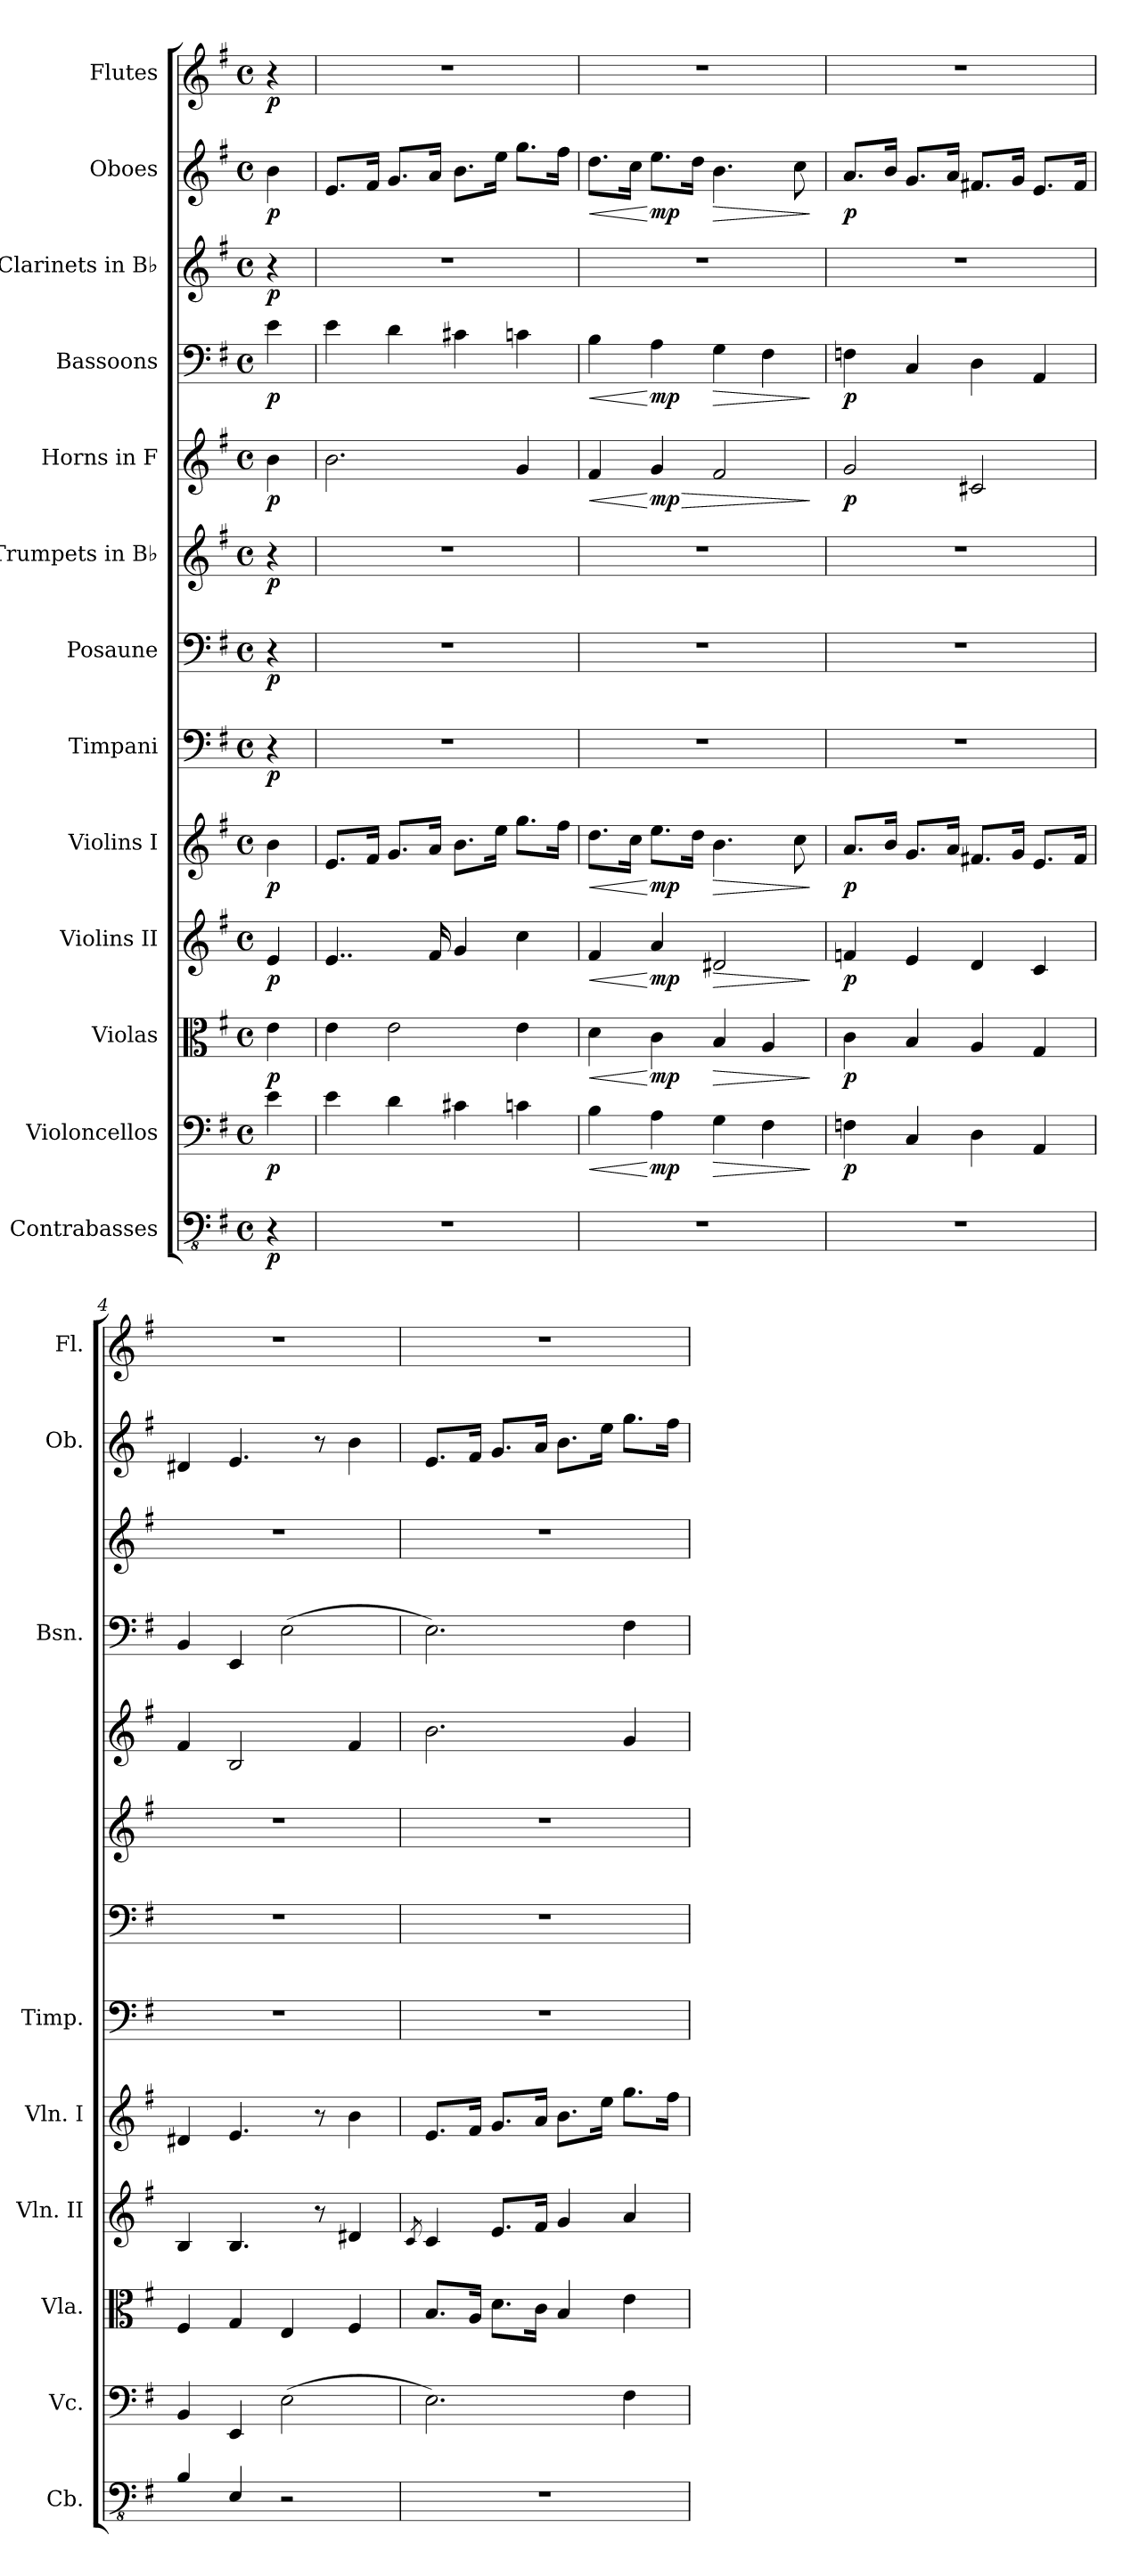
**kern	**dynam	**kern	**dynam	**kern	**dynam	**kern	**dynam	**kern	**dynam	**kern	**dynam	**kern	**dynam	**kern	**dynam	**kern	**dynam	**kern	**dynam	**kern	**dynam	**kern	**dynam	**kern	**dynam
*part13	*part13	*part12	*part12	*part11	*part11	*part10	*part10	*part9	*part9	*part8	*part8	*part7	*part7	*part6	*part6	*part5	*part5	*part4	*part4	*part3	*part3	*part2	*part2	*part1	*part1
*staff13	*staff13	*staff12	*staff12	*staff11	*staff11	*staff10	*staff10	*staff9	*staff9	*staff8	*staff8	*staff7	*staff7	*staff6	*staff6	*staff5	*staff5	*staff4	*staff4	*staff3	*staff3	*staff2	*staff2	*staff1	*staff1
*I"Contrabasses	*	*I"Violoncellos	*	*I"Violas	*	*I"Violins II	*	*I"Violins I	*	*I"Timpani	*	*I"Posaune	*	*I"Trumpets in B♭	*	*I"Horns in F	*	*I"Bassoons	*	*I"Clarinets in B♭	*	*I"Oboes	*	*I"Flutes	*
*I'Cb.	*	*I'Vc.	*	*I'Vla.	*	*I'Vln. II	*	*I'Vln. I	*	*I'Timp.	*	*	*	*	*	*	*	*I'Bsn.	*	*	*	*I'Ob.	*	*I'Fl.	*
*clefFv4	*	*clefF4	*	*clefC3	*	*clefG2	*	*clefG2	*	*clefF4	*	*clefF4	*	*clefG2	*	*clefG2	*	*clefF4	*	*clefG2	*	*clefG2	*	*clefG2	*
*ITrd7c12	*	*	*	*	*	*	*	*	*	*	*	*	*	*ITrd1c2	*	*ITrd4c7	*	*	*	*ITrd1c2	*	*	*	*	*
*k[f#]	*	*k[f#]	*	*k[f#]	*	*k[f#]	*	*k[f#]	*	*k[f#]	*	*k[f#]	*	*k[b-]	*	*k[]	*	*k[f#]	*	*k[b-]	*	*k[f#]	*	*k[f#]	*
*M4/4	*	*M4/4	*	*M4/4	*	*M4/4	*	*M4/4	*	*M4/4	*	*M4/4	*	*M4/4	*	*M4/4	*	*M4/4	*	*M4/4	*	*M4/4	*	*M4/4	*
*met(c)	*	*met(c)	*	*met(c)	*	*met(c)	*	*met(c)	*	*met(c)	*	*met(c)	*	*met(c)	*	*met(c)	*	*met(c)	*	*met(c)	*	*met(c)	*	*met(c)	*
*MM63	*	*MM63	*	*MM63	*	*MM63	*	*MM63	*	*MM63	*	*MM63	*	*MM63	*	*MM63	*	*MM63	*	*MM63	*	*MM63	*	*MM63	*
=	=	=	=	=	=	=	=	=	=	=	=	=	=	=	=	=	=	=	=	=	=	=	=	=	=
!	!LO:DY:b	!	!LO:DY:b	!	!LO:DY:b	!	!LO:DY:b	!	!LO:DY:b	!	!LO:DY:b	!	!LO:DY:b	!	!LO:DY:b	!	!LO:DY:b	!	!LO:DY:b	!	!LO:DY:b	!	!LO:DY:b	!	!LO:DY:b
4r	p	4e\	p	4e\	p	4e/	p	4b\	p	4r	p	4r	p	4r	p	4e\	p	4e\	p	4r	p	4b\	p	4r	p
=1	=1	=1	=1	=1	=1	=1	=1	=1	=1	=1	=1	=1	=1	=1	=1	=1	=1	=1	=1	=1	=1	=1	=1	=1	=1
1r	.	4e\	.	4e\	.	4..e/	.	8.e/L	.	1r	.	1r	.	1r	.	2.e\	.	4e\	.	1r	.	8.e/L	.	1r	.
.	.	.	.	.	.	.	.	16f#/Jk	.	.	.	.	.	.	.	.	.	.	.	.	.	16f#/Jk	.	.	.
.	.	4d\	.	2e\	.	.	.	8.g/L	.	.	.	.	.	.	.	.	.	4d\	.	.	.	8.g/L	.	.	.
.	.	.	.	.	.	16f#/	.	16a/Jk	.	.	.	.	.	.	.	.	.	.	.	.	.	16a/Jk	.	.	.
.	.	4c#X\	.	.	.	4g/	.	8.b\L	.	.	.	.	.	.	.	.	.	4c#X\	.	.	.	8.b\L	.	.	.
.	.	.	.	.	.	.	.	16ee\Jk	.	.	.	.	.	.	.	.	.	.	.	.	.	16ee\Jk	.	.	.
.	.	4cn\	.	4e\	.	4cc\	.	8.gg\L	.	.	.	.	.	.	.	4c/	.	4cn\	.	.	.	8.gg\L	.	.	.
.	.	.	.	.	.	.	.	16ff#\Jk	.	.	.	.	.	.	.	.	.	.	.	.	.	16ff#\Jk	.	.	.
=2	=2	=2	=2	=2	=2	=2	=2	=2	=2	=2	=2	=2	=2	=2	=2	=2	=2	=2	=2	=2	=2	=2	=2	=2	=2
!	!	!	!LO:HP:b	!	!LO:HP:b	!	!LO:HP:b	!	!LO:HP:b	!	!	!	!	!	!	!	!LO:HP:b	!	!LO:HP:b	!	!	!	!LO:HP:b	!	!
1r	.	4B\	<	4d\	<	4f#/	<	8.dd\L	<	1r	.	1r	.	1r	.	4B/	<	4B\	<	1r	.	8.dd\L	<	1r	.
.	.	.	.	.	.	.	.	16cc\Jk	.	.	.	.	.	.	.	.	.	.	.	.	.	16cc\Jk	.	.	.
!	!	!	!LO:DY:n=1:b	!	!LO:DY:n=1:b	!	!LO:DY:n=1:b	!	!LO:DY:n=1:b	!	!	!	!	!	!	!	!LO:HP:n=1:b	!	!	!	!	!	!	!	!
!	!	!	!	!	!	!	!	!	!	!	!	!	!	!	!	!	!LO:DY:n=1:b	!	!LO:DY:n=1:b	!	!	!	!LO:DY:n=1:b	!	!
.	.	4A\	[ mp	4c\	[ mp	4a/	[ mp	8.ee\L	[ mp	.	.	.	.	.	.	4c/	[ > mp	4A\	[ mp	.	.	8.ee\L	[ mp	.	.
.	.	.	.	.	.	.	.	16dd\Jk	.	.	.	.	.	.	.	.	.	.	.	.	.	16dd\Jk	.	.	.
!	!	!	!LO:HP:b	!	!LO:HP:b	!	!LO:HP:b	!	!LO:HP:b	!	!	!	!	!	!	!	!	!	!LO:HP:b	!	!	!	!LO:HP:b	!	!
.	.	4G\	>	4B/	>	2d#X/	>	4.b\	>	.	.	.	.	.	.	2B/	.	4G\	>	.	.	4.b\	>	.	.
.	.	4F#\	.	4A/	.	.	.	.	.	.	.	.	.	.	.	.	.	4F#\	.	.	.	.	.	.	.
.	.	.	.	.	.	.	.	8cc\	.	.	.	.	.	.	.	.	.	.	.	.	.	8cc\	.	.	.
.	.	.	]	.	]	.	]	.	]	.	.	.	.	.	.	.	]	.	]	.	.	.	]	.	.
=3	=3	=3	=3	=3	=3	=3	=3	=3	=3	=3	=3	=3	=3	=3	=3	=3	=3	=3	=3	=3	=3	=3	=3	=3	=3
!	!	!	!LO:DY:b	!	!LO:DY:b	!	!LO:DY:b	!	!LO:DY:b	!	!	!	!	!	!	!	!LO:DY:b	!	!LO:DY:b	!	!	!	!LO:DY:b	!	!
1r	.	4Fn\	p	4c\	p	4fn/	p	8.a/L	p	1r	.	1r	.	1r	.	2c/	p	4Fn\	p	1r	.	8.a/L	p	1r	.
.	.	.	.	.	.	.	.	16b/Jk	.	.	.	.	.	.	.	.	.	.	.	.	.	16b/Jk	.	.	.
.	.	4C/	.	4B/	.	4e/	.	8.g/L	.	.	.	.	.	.	.	.	.	4C/	.	.	.	8.g/L	.	.	.
.	.	.	.	.	.	.	.	16a/Jk	.	.	.	.	.	.	.	.	.	.	.	.	.	16a/Jk	.	.	.
.	.	4D\	.	4A/	.	4d/	.	8.f#X/L	.	.	.	.	.	.	.	2F#X/	.	4D\	.	.	.	8.f#X/L	.	.	.
.	.	.	.	.	.	.	.	16g/Jk	.	.	.	.	.	.	.	.	.	.	.	.	.	16g/Jk	.	.	.
.	.	4AA/	.	4G/	.	4c/	.	8.e/L	.	.	.	.	.	.	.	.	.	4AA/	.	.	.	8.e/L	.	.	.
.	.	.	.	.	.	.	.	16f#/Jk	.	.	.	.	.	.	.	.	.	.	.	.	.	16f#/Jk	.	.	.
!!LO:PB:g=z
=4	=4	=4	=4	=4	=4	=4	=4	=4	=4	=4	=4	=4	=4	=4	=4	=4	=4	=4	=4	=4	=4	=4	=4	=4	=4
4BBB/	.	4BB/	.	4F#/	.	4B/	.	4d#X/	.	1r	.	1r	.	1r	.	4B/	.	4BB/	.	1r	.	4d#X/	.	1r	.
4EEE/	.	4EE/	.	4G/	.	4.B/	.	4.e/	.	.	.	.	.	.	.	2E/	.	4EE/	.	.	.	4.e/	.	.	.
2r	.	(2E\	.	4E/	.	.	.	.	.	.	.	.	.	.	.	.	.	(2E\	.	.	.	.	.	.	.
.	.	.	.	.	.	8r	.	8r	.	.	.	.	.	.	.	.	.	.	.	.	.	8r	.	.	.
.	.	.	.	4F#/	.	4d#X/	.	4b\	.	.	.	.	.	.	.	4B/	.	.	.	.	.	4b\	.	.	.
=5	=5	=5	=5	=5	=5	=5	=5	=5	=5	=5	=5	=5	=5	=5	=5	=5	=5	=5	=5	=5	=5	=5	=5	=5	=5
.	.	.	.	.	.	8qc/	.	.	.	.	.	.	.	.	.	.	.	.	.	.	.	.	.	.	.
1r	.	2.E\)	.	8.B/L	.	4c/	.	8.e/L	.	1r	.	1r	.	1r	.	2.e\	.	2.E\)	.	1r	.	8.e/L	.	1r	.
.	.	.	.	16A/Jk	.	.	.	16f#/Jk	.	.	.	.	.	.	.	.	.	.	.	.	.	16f#/Jk	.	.	.
.	.	.	.	8.d\L	.	8.e/L	.	8.g/L	.	.	.	.	.	.	.	.	.	.	.	.	.	8.g/L	.	.	.
.	.	.	.	16c\Jk	.	16f#/Jk	.	16a/Jk	.	.	.	.	.	.	.	.	.	.	.	.	.	16a/Jk	.	.	.
.	.	.	.	4B/	.	4g/	.	8.b\L	.	.	.	.	.	.	.	.	.	.	.	.	.	8.b\L	.	.	.
.	.	.	.	.	.	.	.	16ee\Jk	.	.	.	.	.	.	.	.	.	.	.	.	.	16ee\Jk	.	.	.
.	.	4F#\	.	4e\	.	4a/	.	8.gg\L	.	.	.	.	.	.	.	4c/	.	4F#\	.	.	.	8.gg\L	.	.	.
.	.	.	.	.	.	.	.	16ff#\Jk	.	.	.	.	.	.	.	.	.	.	.	.	.	16ff#\Jk	.	.	.
=	=	=	=	=	=	=	=	=	=	=	=	=	=	=	=	=	=	=	=	=	=	=	=	=	=
*-	*-	*-	*-	*-	*-	*-	*-	*-	*-	*-	*-	*-	*-	*-	*-	*-	*-	*-	*-	*-	*-	*-	*-	*-	*-
